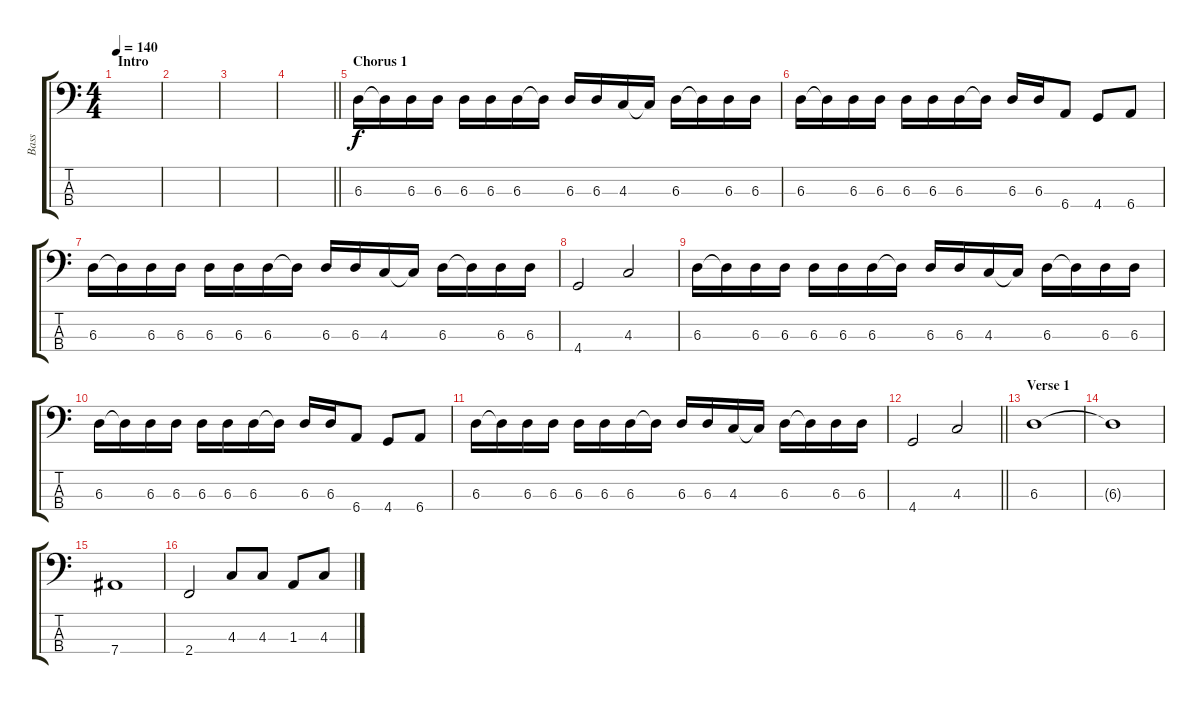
\track ("Bass" "Bass") {instrument electricbasspick}
\staff {score tabs}
\tuning (Gb2 Db2 Ab1 Eb1) {hide}
\ts (4 4)
\section ("" "Intro")
\tempo 140
\clef f4
\ks c
|
|
|
\barLineRight lightlight
|
\section ("" "Chorus 1")
6.3.16 6.3{t}.16 6.3.16 6.3.16 6.3.16 6.3.16 6.3.16 6.3{t}.16 6.3.16 6.3.16 4.3.16 4.3{t}.16 6.3.16 6.3{t}.16 6.3.16 6.3.16 |
6.3.16 6.3{t}.16 6.3.16 6.3.16 6.3.16 6.3.16 6.3.16 6.3{t}.16 6.3.16 6.3.16 6.4.8 4.4.8 6.4.8 |
6.3.16 6.3{t}.16 6.3.16 6.3.16 6.3.16 6.3.16 6.3.16 6.3{t}.16 6.3.16 6.3.16 4.3.16 4.3{t}.16 6.3.16 6.3{t}.16 6.3.16 6.3.16 |
4.4.2 4.3.2 |
6.3.16 6.3{t}.16 6.3.16 6.3.16 6.3.16 6.3.16 6.3.16 6.3{t}.16 6.3.16 6.3.16 4.3.16 4.3{t}.16 6.3.16 6.3{t}.16 6.3.16 6.3.16 |
6.3.16 6.3{t}.16 6.3.16 6.3.16 6.3.16 6.3.16 6.3.16 6.3{t}.16 6.3.16 6.3.16 6.4.8 4.4.8 6.4.8 |
6.3.16 6.3{t}.16 6.3.16 6.3.16 6.3.16 6.3.16 6.3.16 6.3{t}.16 6.3.16 6.3.16 4.3.16 4.3{t}.16 6.3.16 6.3{t}.16 6.3.16 6.3.16 |
\barLineRight lightlight
4.4.2 4.3.2 |
\section ("" "Verse 1")
6.3.1 |
6.3{t}.1 |
7.4.1 |
2.4.2 4.3.8 4.3.8 1.3.8 4.3.8
